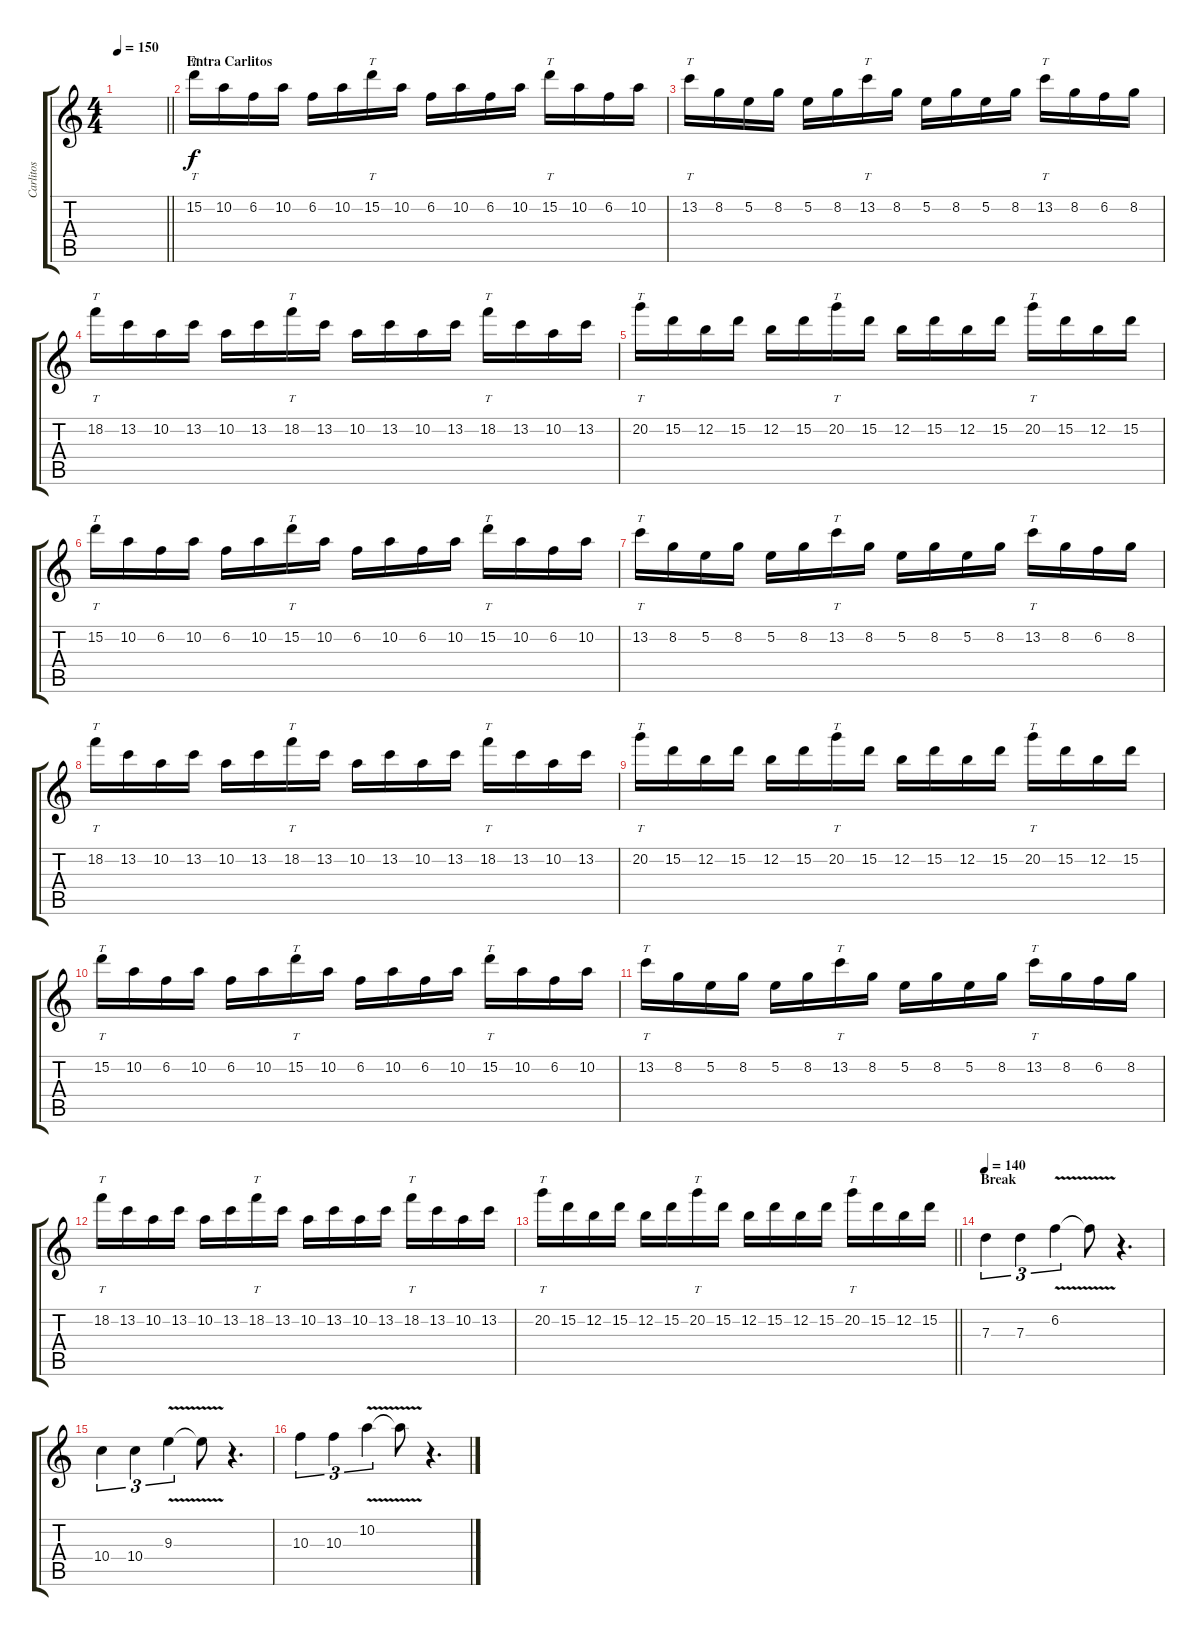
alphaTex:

\track ("Carlitos" "Carlitos") {instrument overdrivenguitar}
\staff {score tabs}
\tuning (E4 B3 G3 D3 A2 E2) {hide}
\ts (4 4)
\tempo 150
\clef g2
\barLineRight lightlight
\ks c
|
\section ("" "Entra Carlitos")
15.2.16{tt} 10.2.16 6.2.16 10.2.16 6.2.16 10.2.16 15.2.16{tt} 10.2.16 6.2.16 10.2.16 6.2.16 10.2.16 15.2.16{tt} 10.2.16 6.2.16 10.2.16 |
13.2.16{tt} 8.2.16 5.2.16 8.2.16 5.2.16 8.2.16 13.2.16{tt} 8.2.16 5.2.16 8.2.16 5.2.16 8.2.16 13.2.16{tt} 8.2.16 6.2.16 8.2.16 |
18.2.16{tt} 13.2.16 10.2.16 13.2.16 10.2.16 13.2.16 18.2.16{tt} 13.2.16 10.2.16 13.2.16 10.2.16 13.2.16 18.2.16{tt} 13.2.16 10.2.16 13.2.16 |
20.2.16{tt} 15.2.16 12.2.16 15.2.16 12.2.16 15.2.16 20.2.16{tt} 15.2.16 12.2.16 15.2.16 12.2.16 15.2.16 20.2.16{tt} 15.2.16 12.2.16 15.2.16 |
15.2.16{tt} 10.2.16 6.2.16 10.2.16 6.2.16 10.2.16 15.2.16{tt} 10.2.16 6.2.16 10.2.16 6.2.16 10.2.16 15.2.16{tt} 10.2.16 6.2.16 10.2.16 |
13.2.16{tt} 8.2.16 5.2.16 8.2.16 5.2.16 8.2.16 13.2.16{tt} 8.2.16 5.2.16 8.2.16 5.2.16 8.2.16 13.2.16{tt} 8.2.16 6.2.16 8.2.16 |
18.2.16{tt} 13.2.16 10.2.16 13.2.16 10.2.16 13.2.16 18.2.16{tt} 13.2.16 10.2.16 13.2.16 10.2.16 13.2.16 18.2.16{tt} 13.2.16 10.2.16 13.2.16 |
20.2.16{tt} 15.2.16 12.2.16 15.2.16 12.2.16 15.2.16 20.2.16{tt} 15.2.16 12.2.16 15.2.16 12.2.16 15.2.16 20.2.16{tt} 15.2.16 12.2.16 15.2.16 |
15.2.16{tt} 10.2.16 6.2.16 10.2.16 6.2.16 10.2.16 15.2.16{tt} 10.2.16 6.2.16 10.2.16 6.2.16 10.2.16 15.2.16{tt} 10.2.16 6.2.16 10.2.16 |
13.2.16{tt} 8.2.16 5.2.16 8.2.16 5.2.16 8.2.16 13.2.16{tt} 8.2.16 5.2.16 8.2.16 5.2.16 8.2.16 13.2.16{tt} 8.2.16 6.2.16 8.2.16 |
18.2.16{tt} 13.2.16 10.2.16 13.2.16 10.2.16 13.2.16 18.2.16{tt} 13.2.16 10.2.16 13.2.16 10.2.16 13.2.16 18.2.16{tt} 13.2.16 10.2.16 13.2.16 |
\barLineRight lightlight
20.2.16{tt} 15.2.16 12.2.16 15.2.16 12.2.16 15.2.16 20.2.16{tt} 15.2.16 12.2.16 15.2.16 12.2.16 15.2.16 20.2.16{tt} 15.2.16 12.2.16 15.2.16 |
\section ("" "Break")
\tempo 140
7.3.4{tu (3 2)} 7.3.4{tu (3 2)} 6.2{v}.4{tu (3 2)} 6.2{t}.8 r.4{d} |
10.4.4{tu (3 2)} 10.4.4{tu (3 2)} 9.3{v}.4{tu (3 2)} 9.3{t}.8 r.4{d} |
10.3.4{tu (3 2)} 10.3.4{tu (3 2)} 10.2{v}.4{tu (3 2)} 10.2{t}.8 r.4{d}
